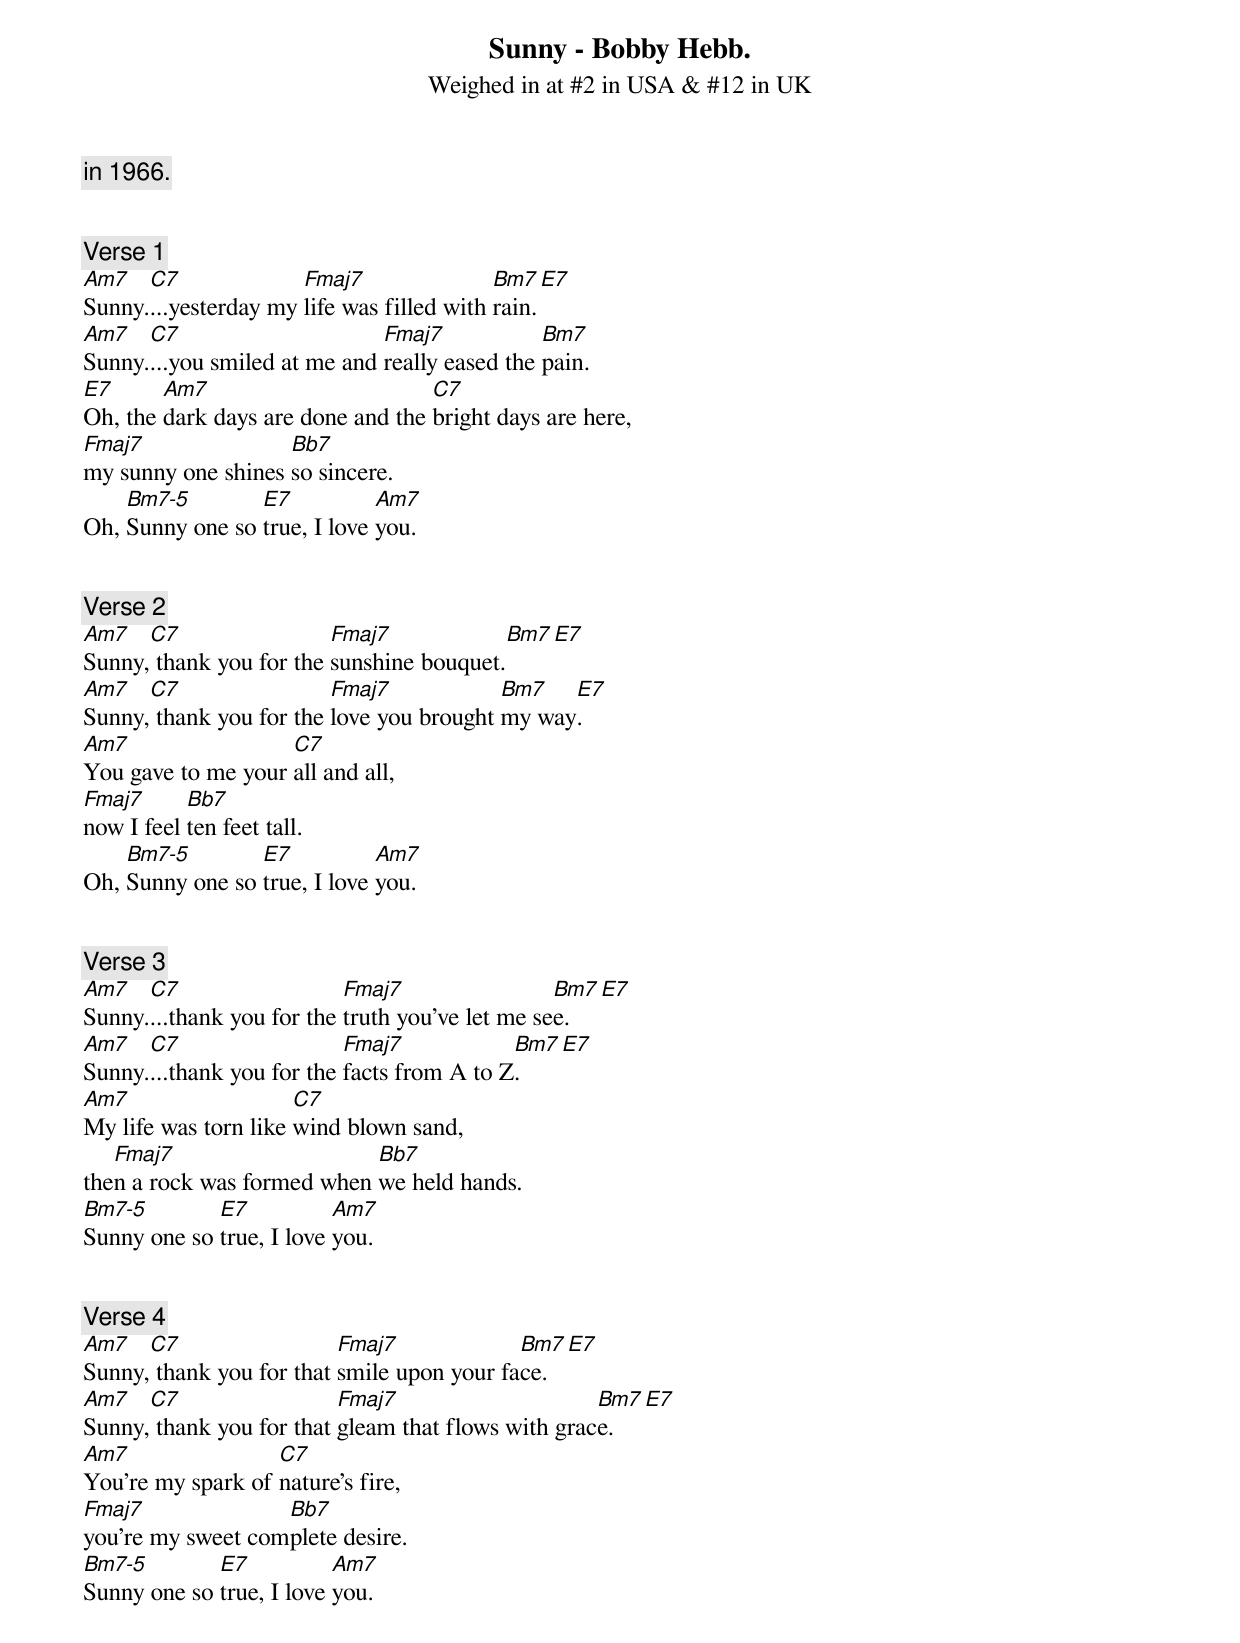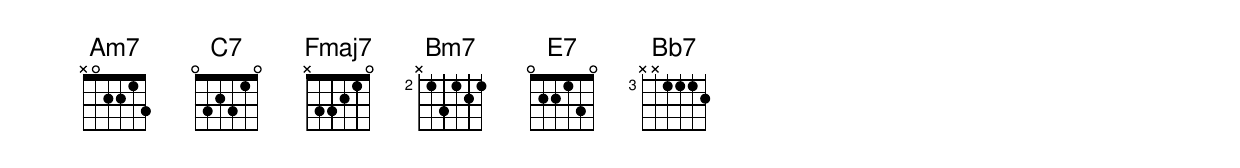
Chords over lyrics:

Sunny - Bobby Hebb.
Weighed in at #2 in USA & #12 in UK
in 1966.


[Verse 1]
Am7   C7              Fmaj7                Bm7  E7
Sunny....yesterday my life was filled with rain.
Am7   C7                      Fmaj7            Bm7
Sunny....you smiled at me and really eased the pain.
E7      Am7                        C7
Oh, the dark days are done and the bright days are here,
Fmaj7               Bb7
my sunny one shines so sincere.
    Bm7-5        E7           Am7
Oh, Sunny one so true, I love you.


[Verse 2]
Am7   C7                 Fmaj7            Bm7  E7
Sunny, thank you for the sunshine bouquet.
Am7   C7                 Fmaj7            Bm7   E7
Sunny, thank you for the love you brought my way.
Am7                 C7
You gave to me your all and all,
Fmaj7      Bb7
now I feel ten feet tall.
    Bm7-5        E7           Am7
Oh, Sunny one so true, I love you.


[Verse 3]
Am7   C7                   Fmaj7                 Bm7  E7
Sunny....thank you for the truth you've let me see.
Am7   C7                   Fmaj7            Bm7 E7
Sunny....thank you for the facts from A to Z.
Am7                   C7
My life was torn like wind blown sand,
   Fmaj7                    Bb7
then a rock was formed when we held hands.
Bm7-5        E7           Am7
Sunny one so true, I love you.


[Verse 4]
Am7   C7                  Fmaj7             Bm7  E7
Sunny, thank you for that smile upon your face.
Am7   C7                  Fmaj7                     Bm7   E7
Sunny, thank you for that gleam that flows with grace.
Am7                C7
You're my spark of nature's fire,
Fmaj7              Bb7
you're my sweet complete desire.
Bm7-5        E7           Am7
Sunny one so true, I love you.
